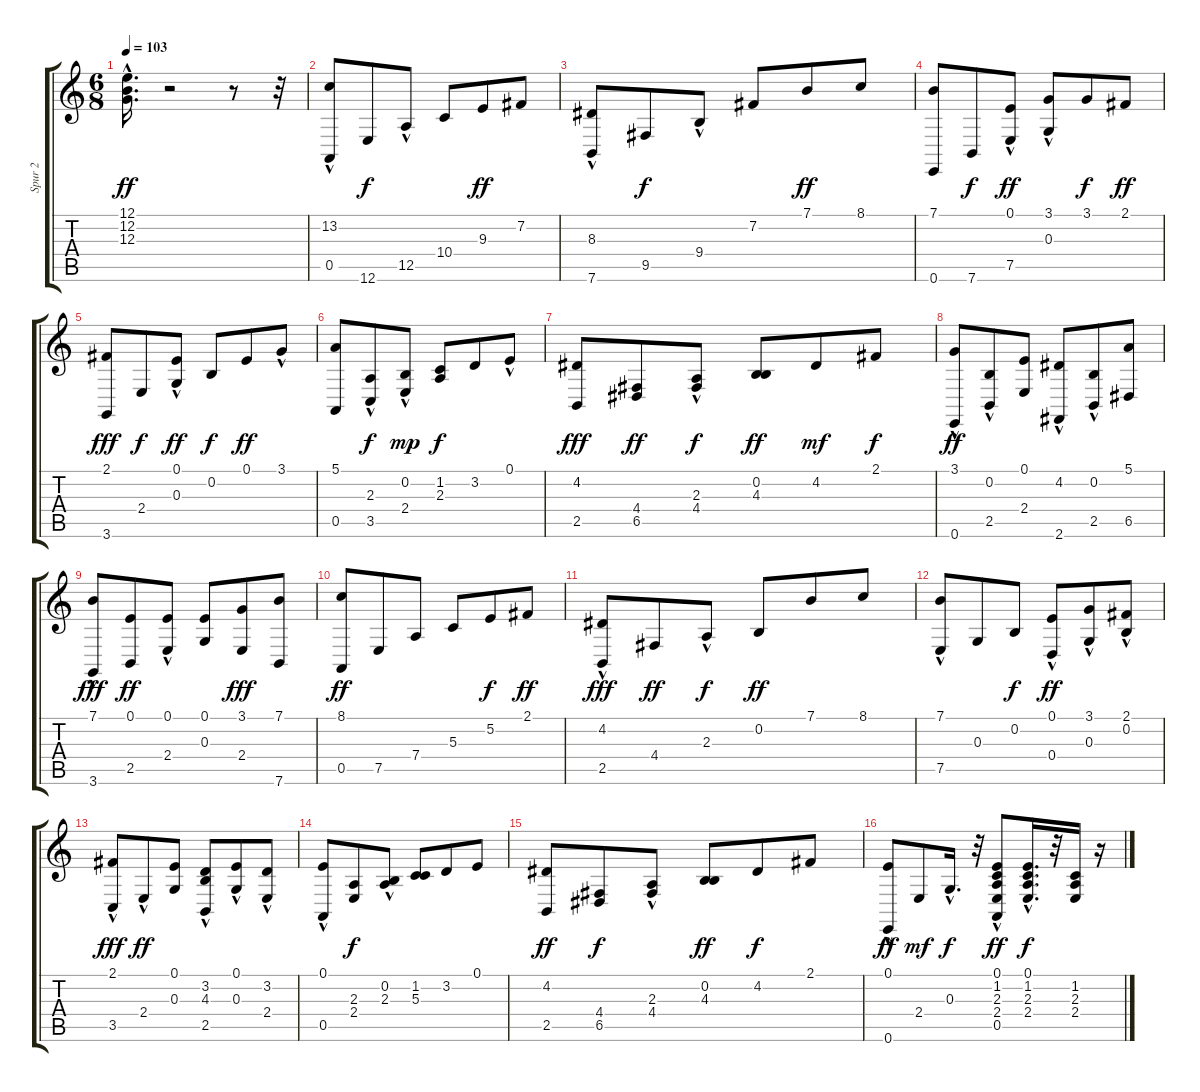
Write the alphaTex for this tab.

\track ("Spur 2" "Spur 2") {instrument acousticgrandpiano}
\staff {score tabs}
\tuning (E4 B3 G3 D3 A2 E2) {hide}
\ts (6 8)
\tempo 103
\clef g2
\ks c
(12.1{hac} 12.2{hac} 12.3{hac}).16{d dy ff} r.2 r.8 r.32 |
(13.2{hac} 0.5).8 12.6.8{dy f} 12.5{hac}.8 10.4.8 9.3.8{dy ff} 7.2.8 |
(8.3{hac} 7.6).8 9.5.8{dy f} 9.4{hac}.8 7.2.8 7.1.8{dy ff} 8.1.8 |
(7.1 0.6).8 7.6.8{dy f} (0.1 7.5{hac}).8{dy ff} (3.1{hac} 0.3{hac}).8 3.1.8{dy f} 2.1.8{dy ff} |
(2.1 3.6).8{dy fff} 2.4.8{dy f} (0.1{hac} 0.3{hac}).8{dy ff} 0.2.8{dy f} 0.1.8{dy ff} 3.1{hac}.8 |
(5.1 0.5).8 (2.3{hac} 3.5).8{dy f} (0.2{hac} 2.4{hac}).8{dy mp} (1.2 2.3).8{dy f} 3.2.8 0.1{hac}.8 |
(4.2 2.5).8{dy fff} (4.4 6.5).8{dy ff} (2.3 4.4{hac}).8{dy f} (0.2 4.3).8{dy ff} 4.2.8{dy mf} 2.1.8{dy f} |
(3.1 0.6{hac}).8{dy ff} (0.2 2.5{hac}).8 (0.1 2.4).8 (4.2 2.6{hac}).8 (0.2 2.5{hac}).8 (5.1 6.5).8 |
(7.1 3.6{hac}).8{dy fff} (0.1 2.5).8{dy ff} (0.1{hac} 2.4).8 (0.1 0.3).8 (3.1 2.4).8{dy fff} (7.1 7.6).8 |
(8.1 0.5).8{dy ff} 7.5.8 7.4.8 5.3.8 5.2.8{dy f} 2.1.8{dy ff} |
(4.2{hac} 2.5).8{dy fff} 4.4.8{dy ff} 2.3{hac}.8{dy f} 0.2.8{dy ff} 7.1.8 8.1.8 |
(7.1 7.5{hac}).8 0.3.8 0.2.8{dy f} (0.1 0.4{hac}).8{dy ff} (3.1 0.3{hac}).8 (2.1{hac} 0.2).8 |
(2.1 3.5{hac}).8{dy fff} 2.4{hac}.8{dy ff} (0.1 0.3).8 (3.2 4.3{hac} 2.5).8 (0.1 0.3{hac}).8 (3.2 2.4{hac}).8 |
(0.1 0.5{hac}).8 (2.3 2.4).8{dy f} (0.2{hac} 2.3{hac}).8 (1.2 5.3).8 3.2.8 0.1.8 |
(4.2 2.5).8{dy ff} (4.4 6.5).8{dy f} (2.3 4.4{hac}).8 (0.2 4.3).8{dy ff} 4.2.8{dy f} 2.1.8 |
(0.1{hac} 0.6{hac}).8{dy ff} 2.4.8{dy mf} 0.3{hac}.16{d dy f} r.32 (0.1{hac} 1.2{hac} 2.3{hac} 2.4{hac} 0.5).8{dy ff} (0.1 1.2{hac} 2.3{hac} 2.4{hac}).16{d dy f} r.32 (1.2 2.3 2.4).16 r.16
